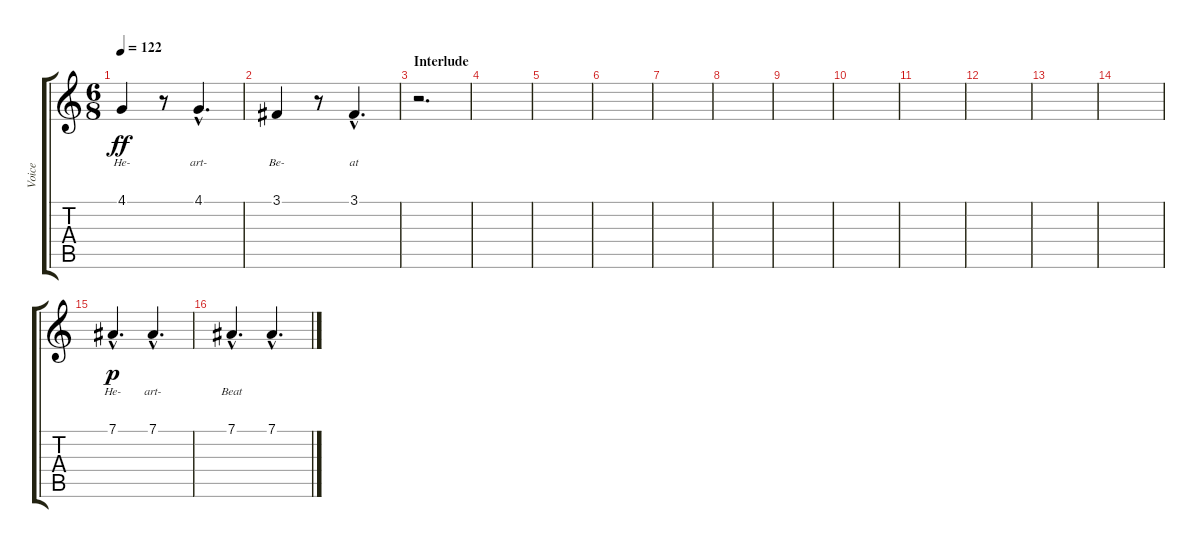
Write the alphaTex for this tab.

\track ("Voice" "Voice") {instrument clarinet}
\staff {score tabs}
\tuning (Eb4 Bb3 Gb3 Db3 Ab2 Eb2) {hide}
\ts (6 8)
\tempo 122
\clef g2
\ks c
4.1.4{lyrics (0 "He-") lyrics (1 "") lyrics (2 "") lyrics (3 "") lyrics (4 "") dy ff} r.8 4.1{hac}.4{d lyrics (0 "art-") lyrics (1 "") lyrics (2 "") lyrics (3 "") lyrics (4 "")} |
3.1.4{lyrics (0 "Be-") lyrics (1 "") lyrics (2 "") lyrics (3 "") lyrics (4 "")} r.8 3.1{hac}.4{d lyrics (0 "at") lyrics (1 "") lyrics (2 "") lyrics (3 "") lyrics (4 "")} |
\section ("" "Interlude")
r.2{d} |
|
|
|
|
|
|
|
|
|
|
|
7.1{hac}.4{d lyrics (0 "He-") lyrics (1 "") lyrics (2 "") lyrics (3 "") lyrics (4 "") dy p} 7.1{hac}.4{d lyrics (0 "art-") lyrics (1 "") lyrics (2 "") lyrics (3 "") lyrics (4 "")} |
7.1{hac}.4{d lyrics (0 "Beat") lyrics (1 "") lyrics (2 "") lyrics (3 "") lyrics (4 "")} 7.1{hac}.4{d lyrics (0 "") lyrics (1 "") lyrics (2 "") lyrics (3 "") lyrics (4 "")}
